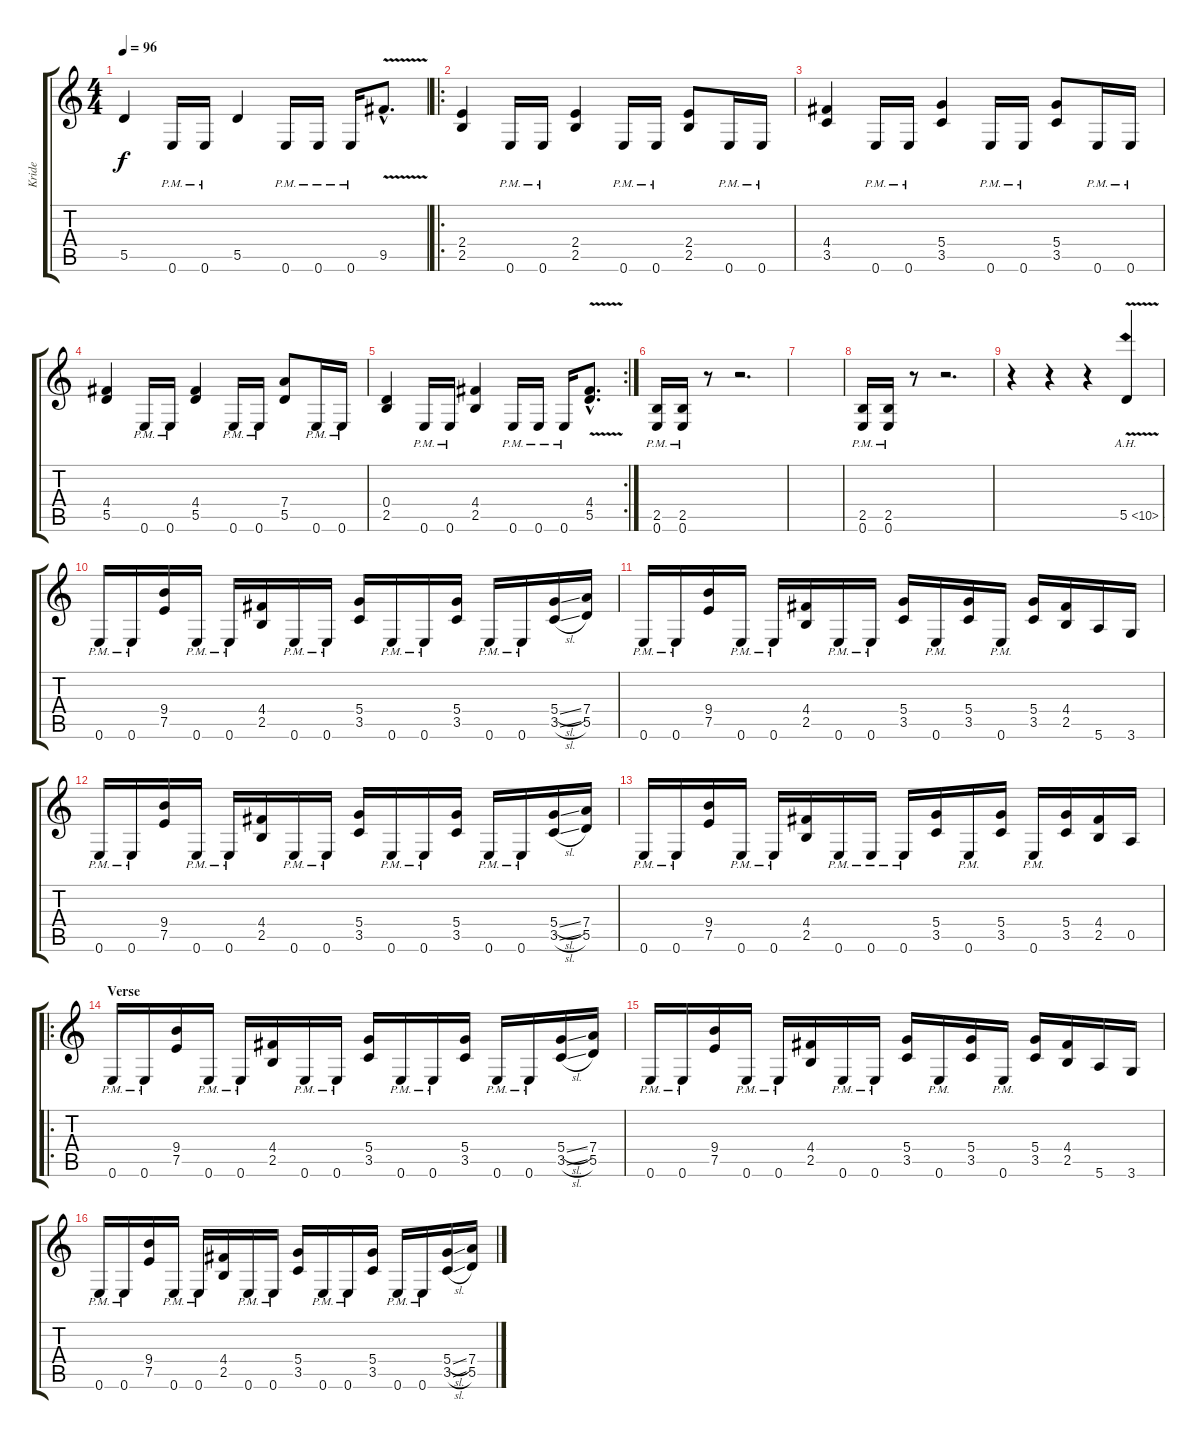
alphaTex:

\track ("Kride" "Kride") {instrument distortionguitar}
\staff {score tabs}
\tuning (E4 B3 G3 D3 A2 E2) {hide}
\ts (4 4)
\tempo 96
\clef g2
\ks c
5.5.4{dy f} 0.6{pm}.16 0.6{pm}.16 5.5.4 0.6{pm}.16 0.6{pm}.16 0.6{pm}.16 9.5{v hac}.8{d} |
\ro
(2.4 2.5).4 0.6{pm}.16 0.6{pm}.16 (2.4 2.5).4 0.6{pm}.16 0.6{pm}.16 (2.4 2.5).8 0.6{pm}.16 0.6{pm}.16 |
(4.4 3.5).4 0.6{pm}.16 0.6{pm}.16 (5.4 3.5).4 0.6{pm}.16 0.6{pm}.16 (5.4 3.5).8 0.6{pm}.16 0.6{pm}.16 |
(4.4 5.5).4 0.6{pm}.16 0.6{pm}.16 (4.4 5.5).4 0.6{pm}.16 0.6{pm}.16 (7.4 5.5).8 0.6{pm}.16 0.6{pm}.16 |
\rc 2
(0.4 2.5).4 0.6{pm}.16 0.6{pm}.16 (4.4 2.5).4 0.6{pm}.16 0.6{pm}.16 0.6{pm}.16 (4.4{v hac} 5.5{v hac}).8{d} |
(2.5{pm} 0.6{pm}).16 (2.5{pm} 0.6{pm}).16 r.8 r.2{d} |
|
(2.5{pm} 0.6{pm}).16 (2.5{pm} 0.6{pm}).16 r.8 r.2{d} |
r.4 r.4 r.4 5.5{ah 5 v}.4 |
0.6{pm}.16 0.6{pm}.16 (9.4 7.5).16 0.6{pm}.16 0.6{pm}.16 (4.4 2.5).16 0.6{pm}.16 0.6{pm}.16 (5.4 3.5).16 0.6{pm}.16 0.6{pm}.16 (5.4 3.5).16 0.6{pm}.16 0.6{pm}.16 (5.4{sl} 3.5{sl}).16 (7.4 5.5).16 |
0.6{pm}.16 0.6{pm}.16 (9.4 7.5).16 0.6{pm}.16 0.6{pm}.16 (4.4 2.5).16 0.6{pm}.16 0.6{pm}.16 (5.4 3.5).16 0.6{pm}.16 (5.4 3.5).16 0.6{pm}.16 (5.4 3.5).16 (4.4 2.5).16 5.6.16 3.6.16 |
0.6{pm}.16 0.6{pm}.16 (9.4 7.5).16 0.6{pm}.16 0.6{pm}.16 (4.4 2.5).16 0.6{pm}.16 0.6{pm}.16 (5.4 3.5).16 0.6{pm}.16 0.6{pm}.16 (5.4 3.5).16 0.6{pm}.16 0.6{pm}.16 (5.4{sl} 3.5{sl}).16 (7.4 5.5).16 |
0.6{pm}.16 0.6{pm}.16 (9.4 7.5).16 0.6{pm}.16 0.6{pm}.16 (4.4 2.5).16 0.6{pm}.16 0.6{pm}.16 0.6{pm}.16 (5.4 3.5).16 0.6{pm}.16 (5.4 3.5).16 0.6{pm}.16 (5.4 3.5).16 (4.4 2.5).16 0.5.16 |
\ro
\section ("" "Verse")
0.6{pm}.16 0.6{pm}.16 (9.4 7.5).16 0.6{pm}.16 0.6{pm}.16 (4.4 2.5).16 0.6{pm}.16 0.6{pm}.16 (5.4 3.5).16 0.6{pm}.16 0.6{pm}.16 (5.4 3.5).16 0.6{pm}.16 0.6{pm}.16 (5.4{sl} 3.5{sl}).16 (7.4 5.5).16 |
0.6{pm}.16 0.6{pm}.16 (9.4 7.5).16 0.6{pm}.16 0.6{pm}.16 (4.4 2.5).16 0.6{pm}.16 0.6{pm}.16 (5.4 3.5).16 0.6{pm}.16 (5.4 3.5).16 0.6{pm}.16 (5.4 3.5).16 (4.4 2.5).16 5.6.16 3.6.16 |
0.6{pm}.16 0.6{pm}.16 (9.4 7.5).16 0.6{pm}.16 0.6{pm}.16 (4.4 2.5).16 0.6{pm}.16 0.6{pm}.16 (5.4 3.5).16 0.6{pm}.16 0.6{pm}.16 (5.4 3.5).16 0.6{pm}.16 0.6{pm}.16 (5.4{sl} 3.5{sl}).16 (7.4 5.5).16
